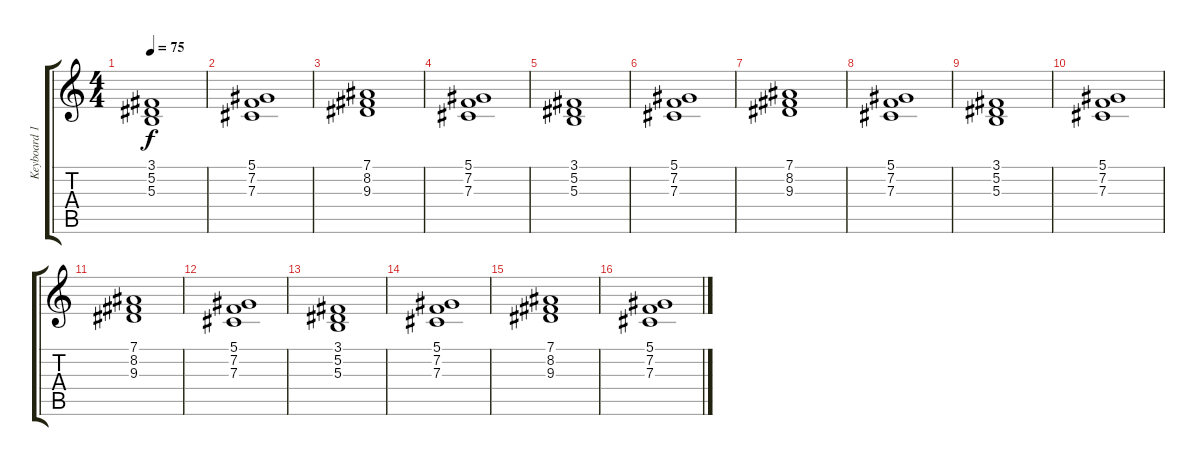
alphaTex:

\track ("Keyboard 1" "Keyboard 1") {instrument stringensemble2}
\staff {score tabs}
\tuning (Eb4 Bb3 Gb3 Db3 Ab2 Eb2) {hide}
\ts (4 4)
\tempo 75
\clef g2
\ks c
(3.1 5.2 5.3).1{dy f} |
(5.1 7.2 7.3).1 |
(7.1 8.2 9.3).1 |
(5.1 7.2 7.3).1 |
(3.1 5.2 5.3).1 |
(5.1 7.2 7.3).1 |
(7.1 8.2 9.3).1 |
(5.1 7.2 7.3).1 |
(3.1 5.2 5.3).1 |
(5.1 7.2 7.3).1 |
(7.1 8.2 9.3).1 |
(5.1 7.2 7.3).1 |
(3.1 5.2 5.3).1 |
(5.1 7.2 7.3).1 |
(7.1 8.2 9.3).1 |
(5.1 7.2 7.3).1
